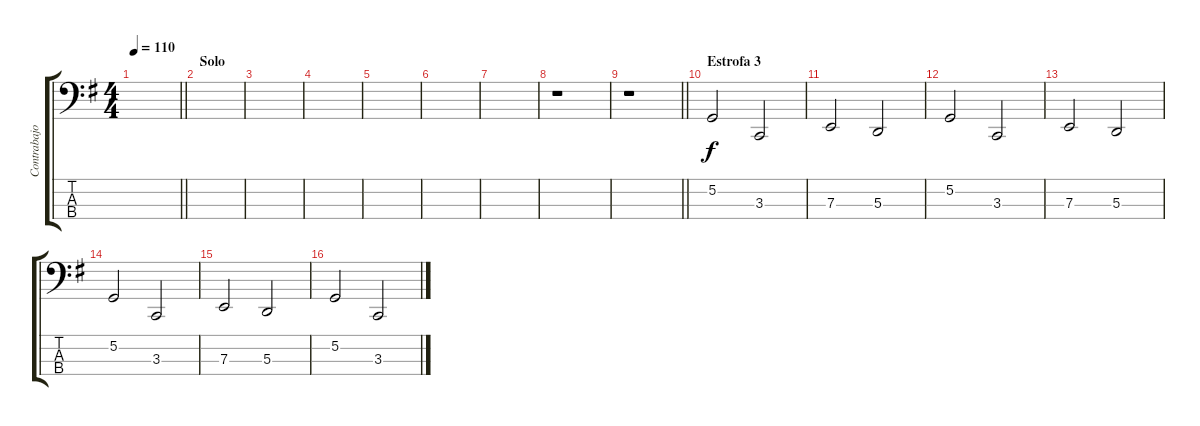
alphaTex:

\track ("Contrabajo" "Contrabajo") {instrument stringensemble1}
\staff {score tabs}
\tuning (G2 D2 A1 E1) {hide}
\ts (4 4)
\tempo 110
\clef f4
\barLineRight lightlight
\ks g
|
\section ("" "Solo")
|
|
|
|
|
|
r.1 |
\barLineRight lightlight
r.1 |
\section ("" "Estrofa 3")
5.2.2 3.3.2 |
7.3.2 5.3.2 |
5.2.2 3.3.2 |
7.3.2 5.3.2 |
5.2.2 3.3.2 |
7.3.2 5.3.2 |
5.2.2 3.3.2
